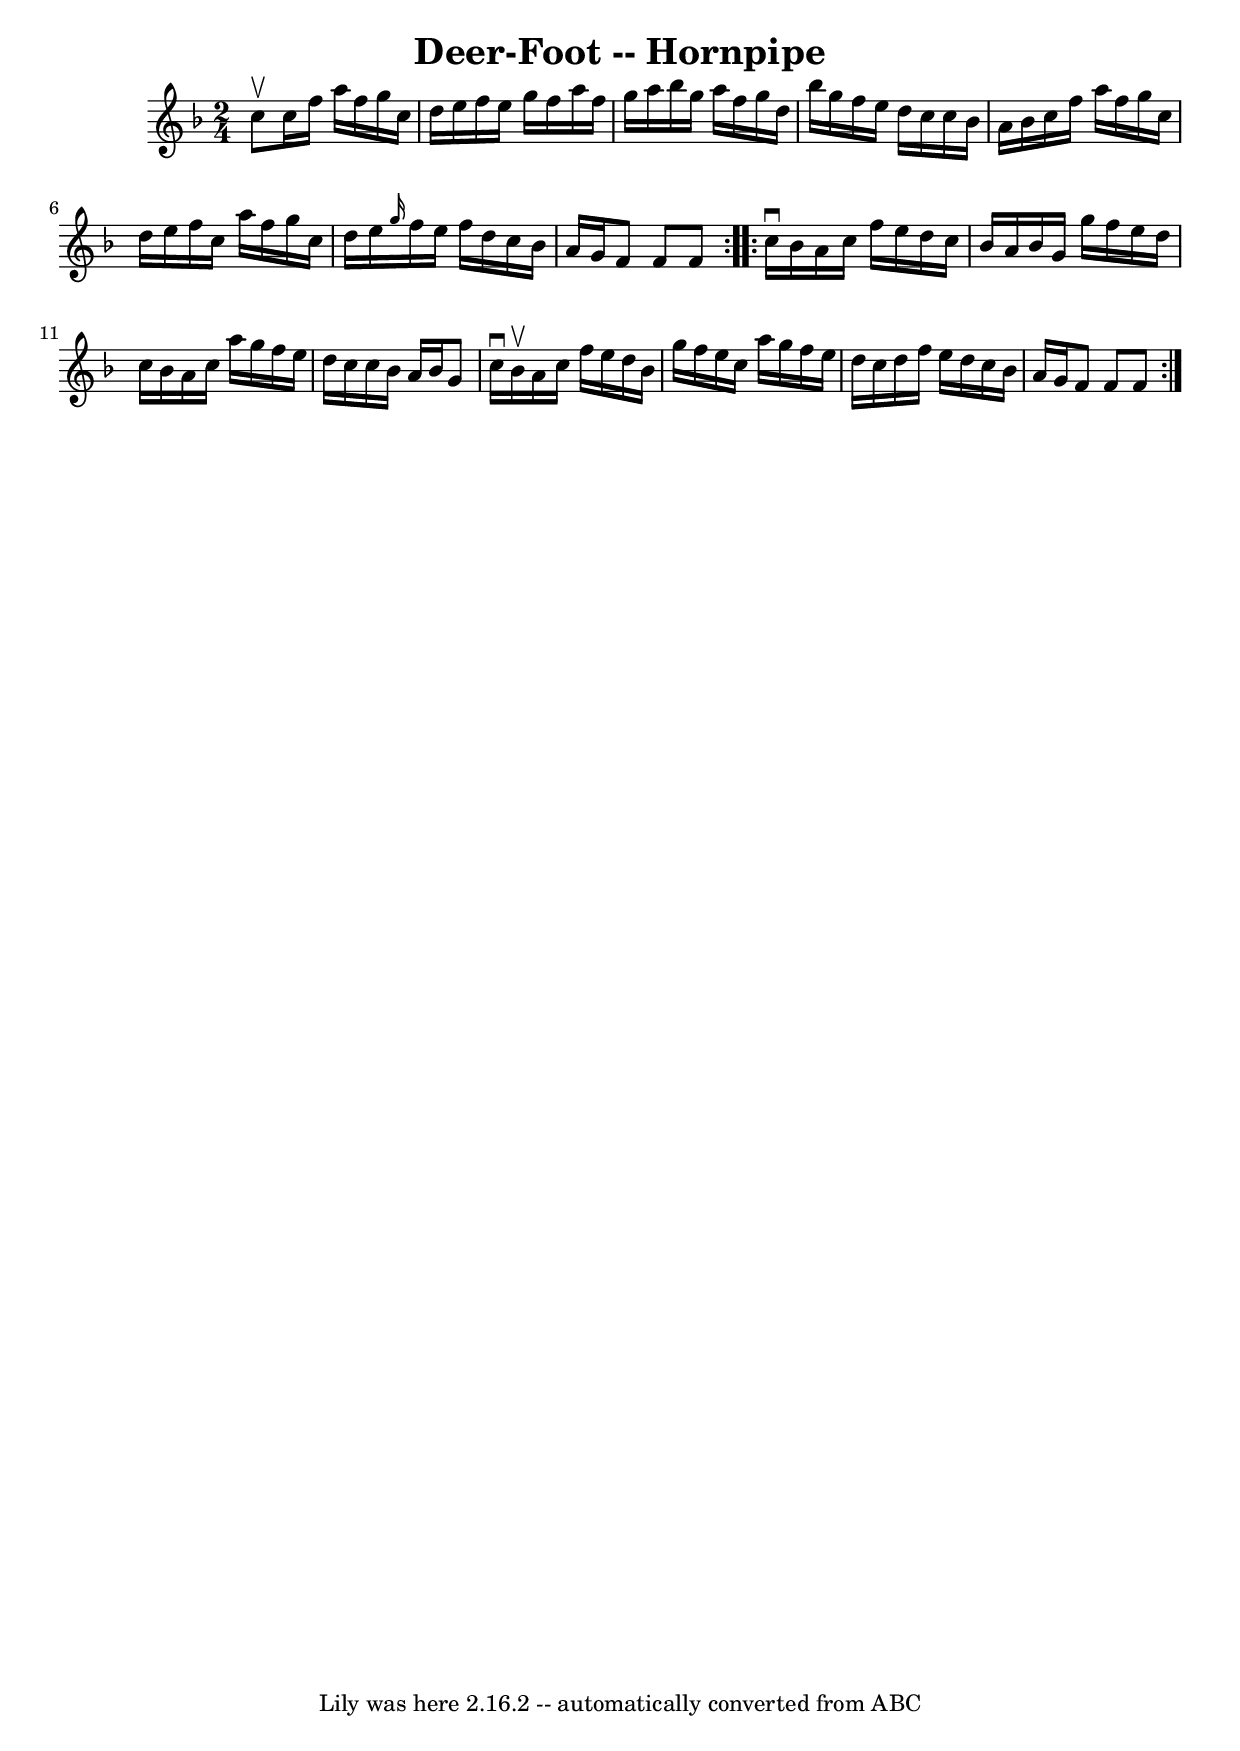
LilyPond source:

\version "2.16.2"
\include "Mammoth.ily"
\header {
  %% book = "Cole's 1000 Fiddle Tunes"
  crossRefNumber = "1"
  footnotes = ""
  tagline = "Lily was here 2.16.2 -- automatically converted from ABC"
  title = "Deer-Foot -- Hornpipe"

}
voicedefault =  {



  \repeat volta 2 {

    \time 2/4 
    \key f \major c''8^\upbow |
    c''16 f''16 a''16    
    f''16 g''16 c''16 d''16 e''16  |
    f''16 e''16 g''16   
    f''16 a''16 f''16 g''16 a''16  |
    bes''16 g''16    
    a''16 f''16 g''16 d''16 bes''16 g''16  |
    f''16 e''16 
    d''16 c''16 c''16 bes'16 a'16 bes'16  |
    c''16    
    f''16 a''16 f''16 g''16 c''16 d''16 e''16  |
    f''16   
    c''16 a''16 f''16 g''16 c''16 d''16 e''16  |
    
    \grace { g''16  
	   } f''16 e''16 f''16 d''16 c''16 bes'16    
    a'16 g'16  |
    f'8 f'8 f'8  
  }     
  \repeat volta 2 {
    c''16 
    ^\downbow bes'16  |
    a'16 c''16 f''16 e''16 d''16    
    c''16 bes'16 a'16  |
    bes'16 g'16 g''16 f''16 e''16   
    d''16 c''16 bes'16  |
    a'16 c''16 a''16 g''16 f''16  
    e''16 d''16 c''16  |
    c''16 bes'16 a'16 bes'16 g'8  
    c''16^\downbow bes'16^\upbow |
    a'16 c''16 f''16 e''16 
    d''16 bes'16 g''16 f''16  |
    e''16 c''16 a''16    
    g''16 f''16 e''16 d''16 c''16  |
    d''16 f''16 e''16   
    d''16 c''16 bes'16 a'16 g'16  |
    f'8 f'8 f'8  
  }   

}

\score{
  <<

    \context Staff="default"
    {
      \voicedefault 
      
    }

  >>
  \layout {
    
  }
  \midi {
  }

}
